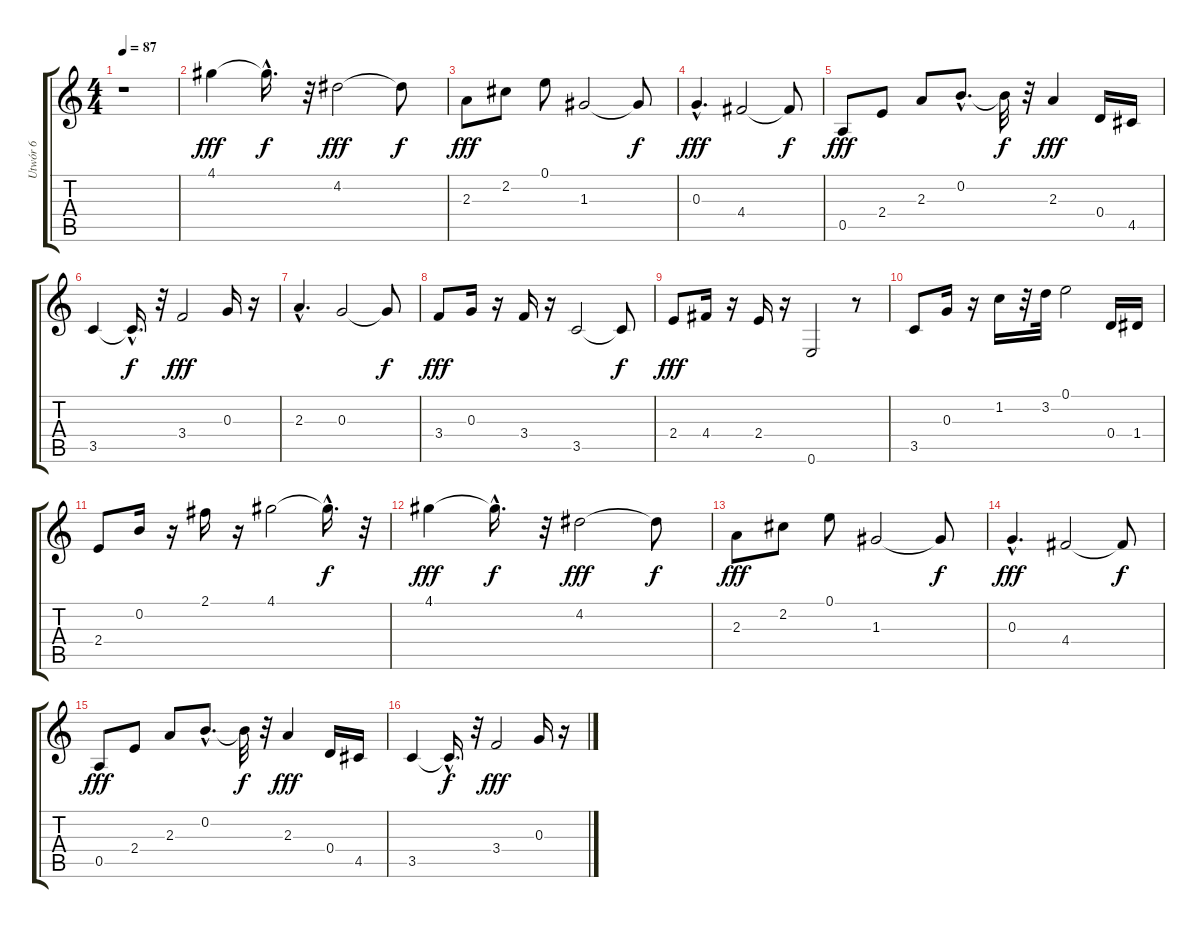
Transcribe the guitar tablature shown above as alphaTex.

\track ("Utwór 6" "Utwór 6") {instrument electricbassfinger}
\staff {score tabs}
\tuning (E4 B3 G3 D3 A2 E2) {hide}
\ts (4 4)
\tempo 87
\clef g2
\ks c
r.1{dy fff instrument electricbassfinger} |
4.1.4 4.1{hac t}.16{d dy f} r.32 4.2.2{dy fff} 4.2{t}.8{dy f} |
2.3.8{dy fff} 2.2.8 0.1.8 1.3.2 1.3{t}.8{dy f} |
0.3{hac}.4{d dy fff} 4.4.2 4.4{t}.8{dy f} |
0.5.8{dy fff} 2.4.8 2.3.8 0.2{hac}.8{d} 0.2{t}.32{dy f} r.32 2.3.4{dy fff} 0.4.16 4.5.16 |
3.5.4 3.5{hac t}.16{d dy f} r.32 3.4.2{dy fff} 0.3.16 r.16 |
2.3{hac}.4{d} 0.3.2 0.3{t}.8{dy f} |
3.4.8{dy fff} 0.3.16 r.16 3.4.16 r.16 3.5.2 3.5{t}.8{dy f} |
2.4.8{dy fff} 4.4.16 r.16 2.4.16 r.16 0.6.2 r.8 |
3.5.8 0.3.16 r.16 1.2.16 r.32 3.2.32 0.1.2 0.4.16 1.4.16 |
2.4.8 0.2.16 r.16 2.1.16 r.16 4.1.2 4.1{hac t}.16{d dy f} r.32 |
4.1.4{dy fff} 4.1{hac t}.16{d dy f} r.32 4.2.2{dy fff} 4.2{t}.8{dy f} |
2.3.8{dy fff} 2.2.8 0.1.8 1.3.2 1.3{t}.8{dy f} |
0.3{hac}.4{d dy fff} 4.4.2 4.4{t}.8{dy f} |
0.5.8{dy fff} 2.4.8 2.3.8 0.2{hac}.8{d} 0.2{t}.32{dy f} r.32 2.3.4{dy fff} 0.4.16 4.5.16 |
3.5.4 3.5{hac t}.16{d dy f} r.32 3.4.2{dy fff} 0.3.16 r.16
